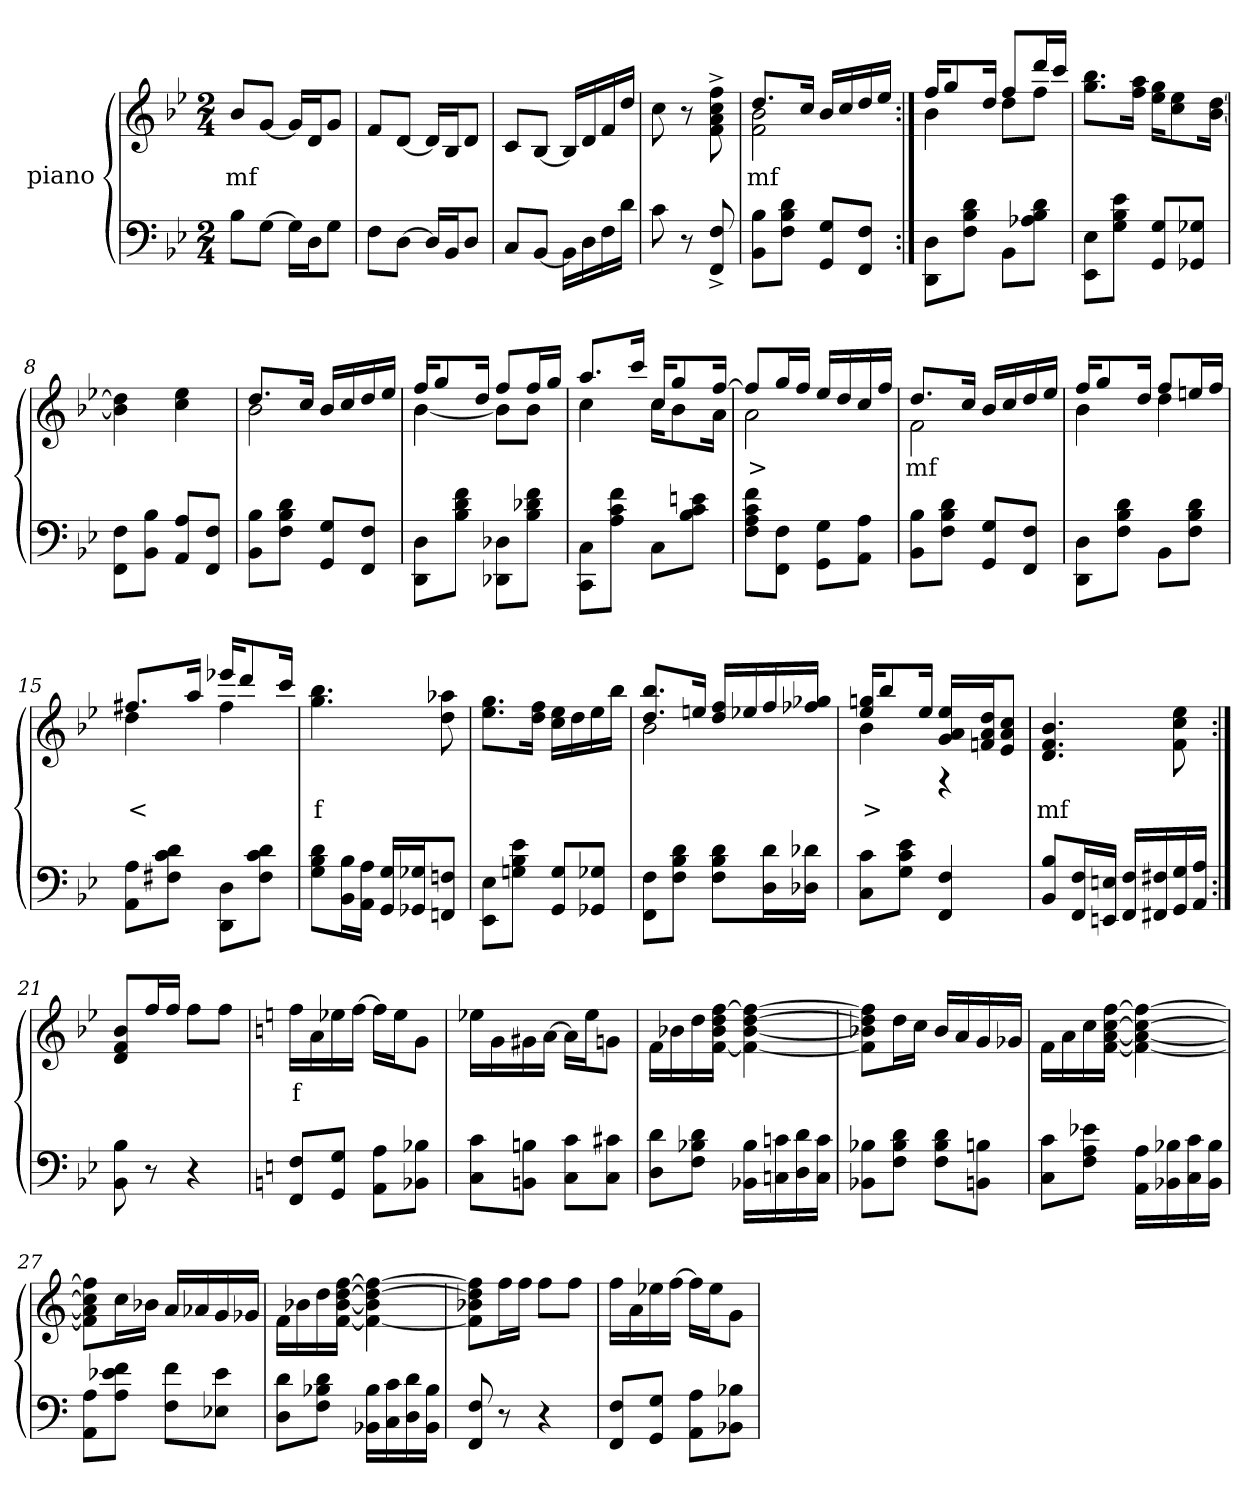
**kern	**kern	**text
*part2	*part1	*part1
*staff2	*staff1	*staff1
*I"piano	*I"piano	*
*clefF4	*clefG2	*
*k[b-e-]	*k[b-e-]	*
*M2/4	*M2/4	*
=1	=1	=1
8B-L	8b-L	mf
[8GJ	[8gJ	.
16GLL]	16gLL]	.
16DJ	16dJ	.
8GJ	8gJ	.
=2	=2	=2
8FL	8fL	.
[8DJ	[8dJ	.
16DLL]	16dLL]	.
16BB-J	16B-J	.
8DJ	8dJ	.
=3	=3	=3
8CL	8cL	.
[8BB-J	[8B-J	.
16BB-LL]	16B-LL]	.
16D	16d	.
16F	16f	.
16dJJ	16ddJJ	.
=4	=4	=4
8c	8cc	.
8r	8r	.
8F^> 8FF^>	8ff^> 8cc^> 8a^> 8f^>	.
=5	=5	=5
*	*^	*
8B- 8BB-L	8.ddL	2b- 2f	mf
8d 8B- 8FJ	.	.	.
.	16ccJk	.	.
8G 8GGL	16b-LL	.	.
.	16cc	.	.
8F 8FFJ	16dd	.	.
.	16ee-JJ	.	.
=6:|!	=6:|!	=6:|!	=6:|!
8D 8DDL	16ffKL	4b-	.
.	8gg	.	.
8d 8B- 8FJ	.	.	.
.	16ddJk	.	.
8BB-L	8ffL	8ddL	.
8d 8B- 8A-XJ	16dddL	8ffJ	.
.	16cccJJ	.	.
*	*v	*v	*
=7	=7	=7
8E- 8EE-L	8.bb- 8.ggL	.
8e- 8B- 8GJ	.	.
.	16aa 16ffJk	.
8G 8GGL	16gg 16ee-KL	.
.	8ee- 8cc	.
8G-X 8GG-XJ	.	.
.	[16dd [16b-Jk	.
=8	=8	=8
8F 8FFL	4dd] 4b-]	.
8B- 8BB-J	.	.
8A 8AAL	4ee- 4cc	.
8F 8FFJ	.	.
=9	=9	=9
*	*^	*
8B- 8BB-L	8.ddL	2b-	.
8d 8B- 8FJ	.	.	.
.	16ccJk	.	.
8G 8GGL	16b-LL	.	.
.	16cc	.	.
8F 8FFJ	16dd	.	.
.	16ee-JJ	.	.
=10	=10	=10	=10
8D 8DDL	16ffKL	[4b-	.
.	8gg	.	.
8f 8d 8B-J	.	.	.
.	16ddJk	.	.
8D-X 8DD-XL	8ffL	8b-L]	.
8f 8d- 8B-J	16ffL	8b-J	.
.	16ggJJ	.	.
=11	=11	=11	=11
8C 8CCL	8.aaL	4cc	.
8f 8c 8AJ	.	.	.
.	16cccJk	.	.
8CL	16ccKL	16ccKL	.
.	8gg	8b-	.
8en 8c 8B-J	.	.	.
.	[16ffJk	16aJk	.
=12	=12	=12	=12
8f 8c 8A 8FL	8ffL]	2a	>
8F 8FFJ	16ggL	.	.
.	16ffJJ	.	.
8G 8GGL	16ee-LL	.	.
.	16dd	.	.
8A 8AAJ	16cc	.	.
.	16ffJJ	.	.
=13	=13	=13	=13
8B- 8BB-L	8.ddL	2f	mf
8d 8B- 8FJ	.	.	.
.	16ccJk	.	.
8G 8GGL	16b-LL	.	.
.	16cc	.	.
8F 8FFJ	16dd	.	.
.	16ee-JJ	.	.
=14	=14	=14	=14
8D 8DDL	16ffKL	4b-	.
.	8gg	.	.
8d 8B- 8FJ	.	.	.
.	16ddJk	.	.
8BB-L	8ffL	4dd	.
8d 8B- 8FJ	16eenL	.	.
.	16ffJJ	.	.
=15	=15	=15	=15
8A 8AAL	8.ff#XL	4dd	<
8d 8c 8F#XJ	.	.	.
.	16aaJk	.	.
8D 8DDL	16eee-XKL	4ff#	.
.	8ddd	.	.
8d 8c 8F#J	.	.	.
.	16cccJk	.	.
*	*v	*v	*
=16	=16	=16
8d 8B- 8GL	4.bb- 4.gg	f
16B- 16BB-L	.	.
16A 16AAJJ	.	.
16G 16GGLL	.	.
16G-X 16GG-XJ	.	.
8Fn 8FFnJ	8aa-X 8dd	.
=17	=17	=17
8E- 8EE-L	8.gg 8.ee-L	.
8e- 8B- 8GnJ	.	.
.	16ff 16ddJk	.
8G 8GGL	16ee- 16ccLL	.
.	16dd	.
8G-X 8GG-XJ	16ee-	.
.	16bb-JJ	.
=18	=18	=18
*	*^	*
8F 8FFL	8.bb- 8.ddL	2b-	.
8d 8B- 8FJ	.	.	.
.	16eenJk	.	.
8d 8B- 8FL	16ff 16ddLL	.	.
.	16ee-X	.	.
16d 16DL	16ff	.	.
16d-X 16D-XJJ	16gg-X 16ff-XJJ	.	.
=19	=19	=19	=19
8c 8CL	16ggn 16ee-KL	4b-	>
.	8bb-	.	.
8e- 8c 8GJ	.	.	.
.	16ee-Jk	.	.
4F 4FF	16ee- 16a 16gLL	4r	.
.	16dd 16a 16fnJ	.	.
.	8cc 8a 8e-J	.	.
*	*v	*v	*
=20	=20	=20
8B- 8BB-L	4.b- 4.f 4.d	mf
16F 16FFL	.	.
16En 16EEnJJ	.	.
16F 16FFLL	.	.
16F#X 16FF#X	.	.
16G 16GG	8ee- 8cc 8f	.
16A 16AAJJ	.	.
=21:|!	=21:|!	=21:|!
8B- 8BB-	8b- 8f 8dL	.
8r	16ffL	.
.	16ffJJ	.
4r	8ffL	.
.	8ffJ	.
=22	=22	=22
*k[]	*k[]	*
8F 8FFL	16ffLL	f
.	16a	.
8G 8GGJ	16ee-X	.
.	[16ffJJ	.
8A 8AAL	16ffLL]	.
.	16ee-J	.
8B-X 8BB-XJ	8gJ	.
=23	=23	=23
8c 8CL	16ee-XLL	.
.	16g	.
8Bn 8BBnJ	16g#X	.
.	[16aJJ	.
8c 8CL	16aLL]	.
.	16ee-J	.
8c#X 8CJ	8gnJ	.
=24	=24	=24
8d 8DL	16fLL	.
.	16b-X	.
8d 8B-X 8FJ	16dd	.
.	[16ff 16dd 16b- [16fJJ	.
16B- 16BB-LL	4ff_ [4dd [4b- 4f_	.
16cn 16Cn	.	.
16d 16D	.	.
16c 16CJJ	.	.
=25	=25	=25
8B-X 8BB-XL	8ff] 8dd] 8b-X] 8f]L	.
8d 8B- 8FJ	16ddL	.
.	16ccJJ	.
8d 8B- 8FL	16b-LL	.
.	16a	.
8Bn 8BBnJ	16g	.
.	16g-XJJ	.
=26	=26	=26
8c 8CL	16fLL	.
.	16a	.
8e-X 8A 8FJ	16cc	.
.	[16ff [16cc [16a [16fJJ	.
16A 16AALL	4ff_ 4cc_ 4a_ 4f_	.
16B-X 16BB-X	.	.
16c 16C	.	.
16B- 16BB-JJ	.	.
=27	=27	=27
8A 8AAL	8ff] 8cc] 8a] 8f]L	.
8f 8e-X 8AJ	16ccL	.
.	16b-XJJ	.
8f 8FL	16aLL	.
.	16a-X	.
8e- 8E-J	16g	.
.	16g-XJJ	.
=28	=28	=28
8d 8DL	16fLL	.
.	16b-X	.
8d 8B-X 8FJ	16dd	.
.	[16ff [16dd [16b- [16fJJ	.
16B- 16BB-LL	4ff_ 4dd_ 4b-] 4f_	.
16c 16C	.	.
16d 16D	.	.
16B- 16BB-JJ	.	.
=29	=29	=29
8F 8FF	8ff] 8dd] 8b-X 8f]L	.
8r	16ffL	.
.	16ffJJ	.
4r	8ffL	.
.	8ffJ	.
=30	=30	=30
8F 8FFL	16ffLL	.
.	16a	.
8G 8GGJ	16ee-X	.
.	[16ffJJ	.
8A 8AAL	16ffLL]	.
.	16ee-J	.
8B-X 8BB-XJ	8gJ	.
=	=	=
*-	*-	*-
